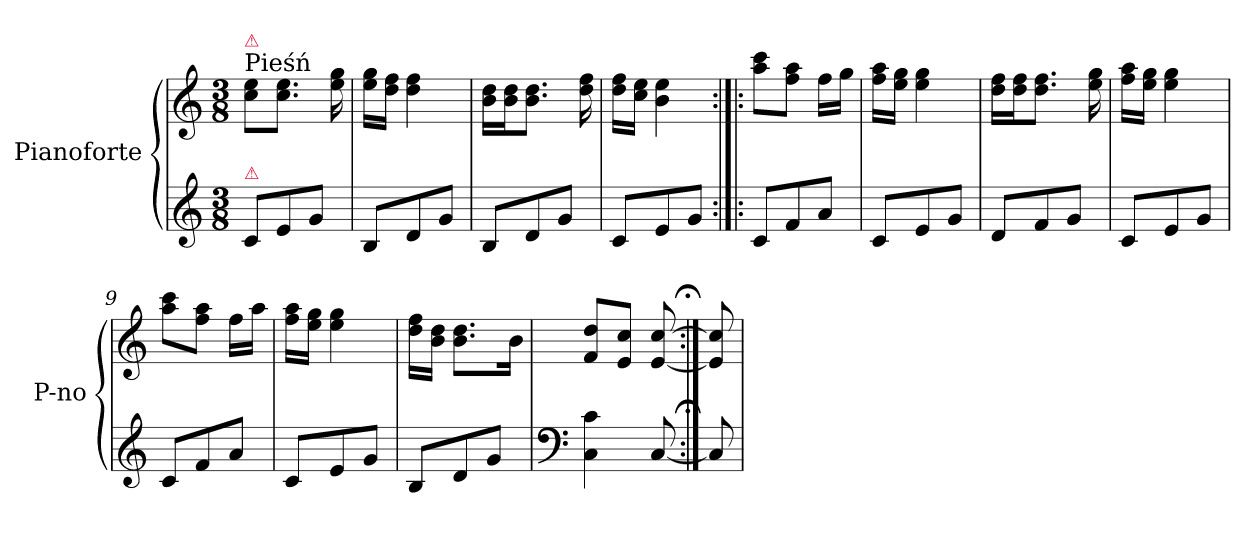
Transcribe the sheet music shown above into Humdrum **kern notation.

**kern	**kern
*part1	*part1
*staff2	*staff1
*I"Pianoforte	*
*I'P-no	*
*clefG2	*clefG2
*k[]	*k[]
*M3/8	*M3/8
=1	=1
!	!LO:TX:a:t=Pieśń
!	!LO:TX:a:color=crimson:t=⚠
!LO:TX:a:color=crimson:t=⚠	!
8c/L	8cc\ 8ee\L
8e/	8.cc\ 8.ee\J
8g/J	.
.	16ee\ 16gg\
=2	=2
8B/L	16ee\ 16gg\LL
.	16dd\ 16ff\JJ
8d/	4dd\ 4ff\
8g/J	.
=3	=3
8B/L	16b\ 16dd\LL
.	16b\ 16dd\J
8d/	8.b\ 8.dd\J
8g/J	.
.	16dd\ 16ff\
=4	=4
8c/L	16dd\ 16ff\LL
.	16cc\ 16ee\JJ
8e/	4b\ 4ee\
8g/J	.
=5:|!|:	=5:|!|:
8c/L	8aa\ 8ccc\L
8f/	8ff\ 8aa\J
8a/J	16ff\LL
.	16gg\JJ
=6	=6
8c/L	16ff\ 16aa\LL
.	16ee\ 16gg\JJ
8e/	4ee\ 4gg\
8g/J	.
=7	=7
8d/L	16dd\ 16ff\LL
.	16dd\ 16ff\J
8f/	8.dd\ 8.ff\J
8g/J	.
.	16ee\ 16gg\
=8	=8
8c/L	16ff\ 16aa\LL
.	16ee\ 16gg\JJ
8e/	4ee\ 4gg\
8g/J	.
=9	=9
8c/L	8aa\ 8ccc\L
8f/	8ff\ 8aa\J
8a/J	16ff\LL
.	16aa\JJ
=10	=10
8c/L	16ff\ 16aa\LL
.	16ee\ 16gg\JJ
8e/	4ee\ 4gg\
8g/J	.
=11	=11
8B/L	16dd\ 16ff\LL
.	16b\ 16dd\JJ
8d/	8.b\ 8.dd\L
8g/J	.
.	16b\Jk
=12	=12
*clefF4	*
4C\ 4c\	8f/ 8dd/L
.	8e/ 8cc/J
[8C/	[8e/ [8cc/
=13:|!;	=13:|!;
8C/]	8e]/ 8cc]/
=	=
*-	*-
